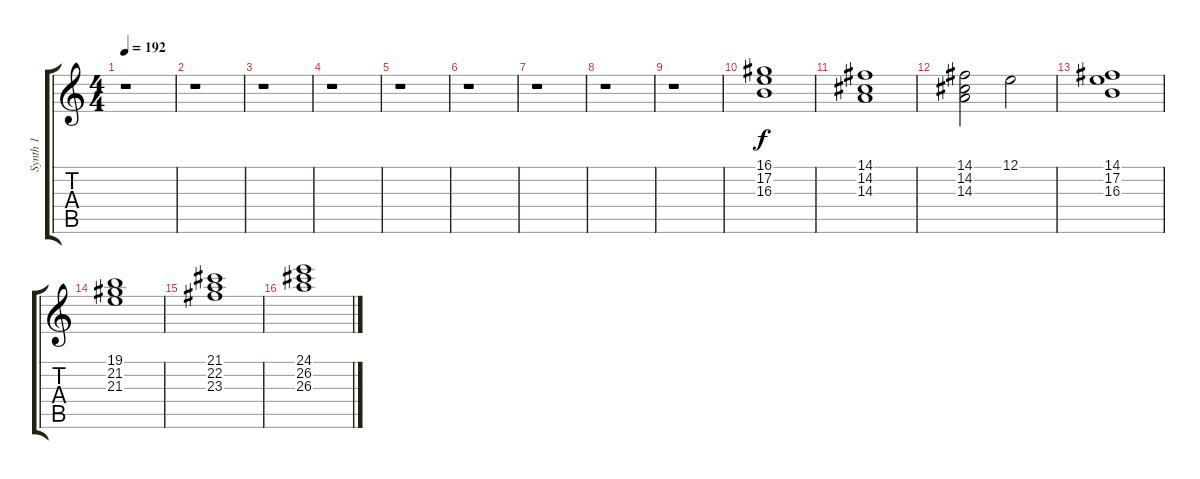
\track ("Synth 1" "Synth 1") {instrument synthstrings2}
\staff {score tabs}
\tuning (E4 B3 G3 D3 A2 E2) {hide}
\ts (4 4)
\tempo 192
\clef g2
\ks c
r.1{dy f} |
r.1 |
r.1 |
r.1 |
r.1 |
r.1 |
r.1 |
r.1 |
r.1 |
(16.1 17.2 16.3).1 |
(14.1 14.2 14.3).1 |
(14.1 14.2 14.3).2 12.1.2 |
(14.1 17.2 16.3).1 |
(19.1 21.2 21.3).1 |
(21.1 22.2 23.3).1 |
(24.1 26.2 26.3).1
